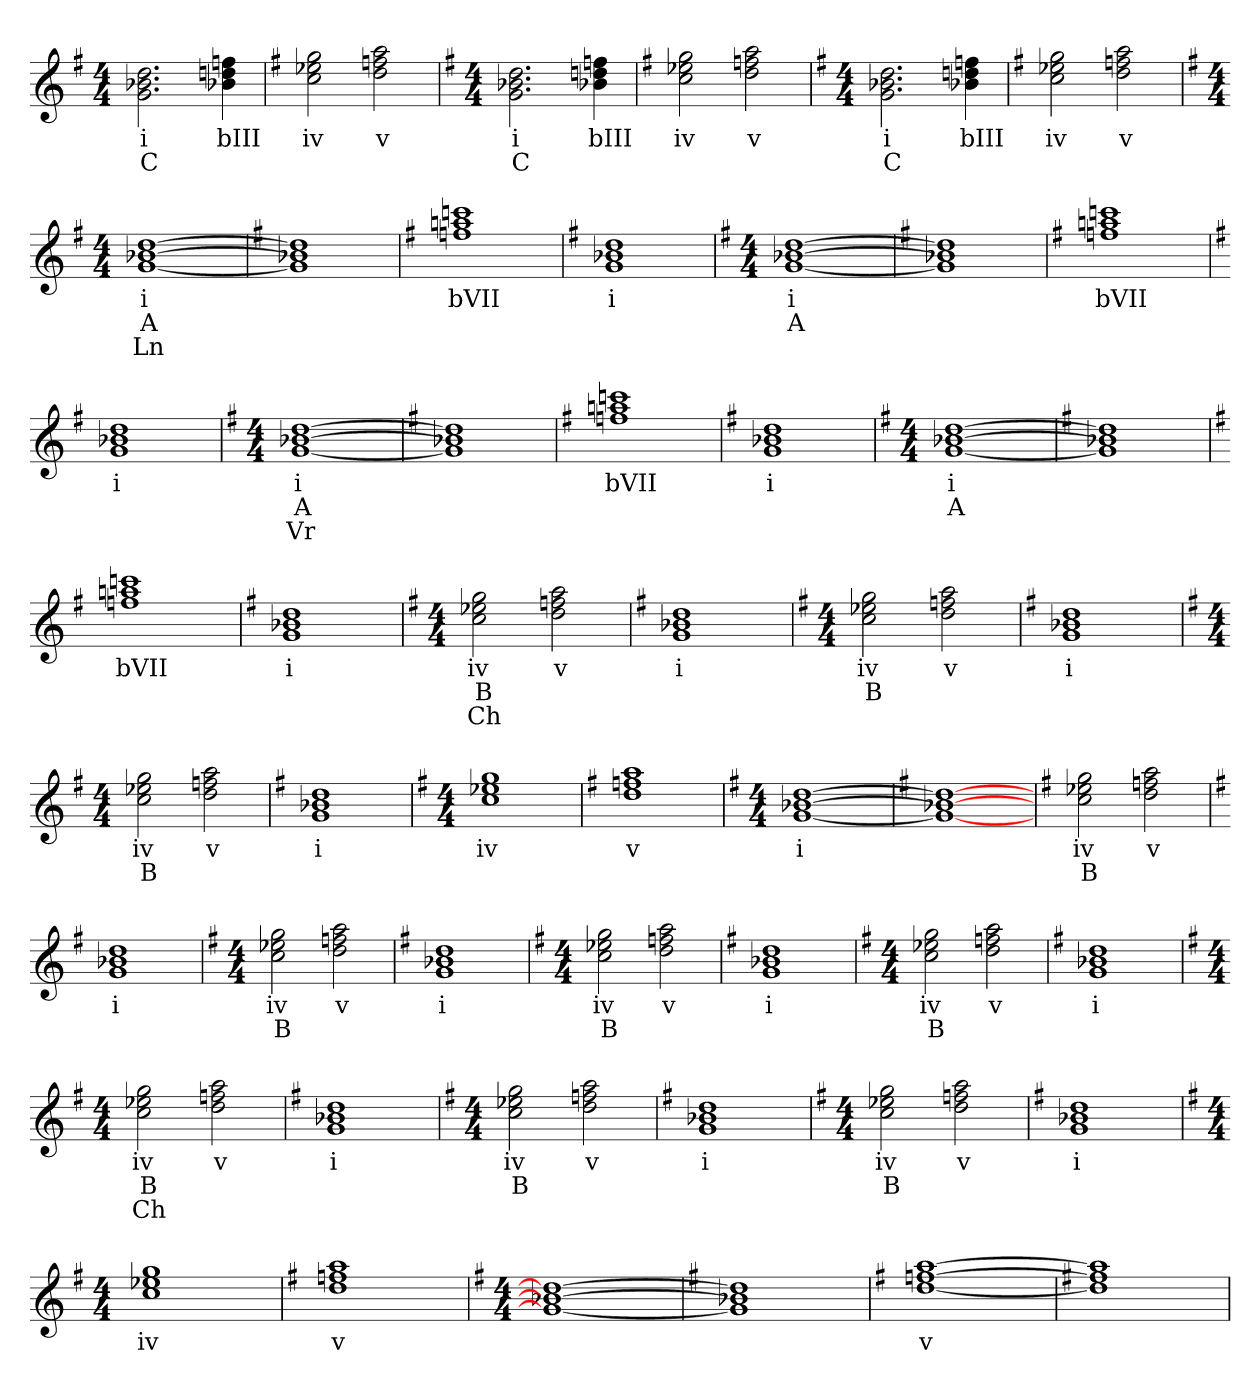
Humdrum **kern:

**kern	**text	**text	**text
*part1	*part1	*part1	*part1
*staff1	*staff1	*staff1	*staff1
*k[f#]	*	*	*
*G:	*	*	*
*M4/4	*	*	*
=	=	=	=
2.g 2.b-X 2.dd	i	C	.
4b-X 4ddn 4ffn	bIII	.	.
=	=	=	=
*k[f#]	*	*	*
*G:	*	*	*
2cc 2ee-X 2gg	iv	.	.
2dd 2ffn 2aa	v	.	.
=	=	=	=
*k[f#]	*	*	*
*G:	*	*	*
*M4/4	*	*	*
2.g 2.b-X 2.dd	i	C	.
4b-X 4ddn 4ffn	bIII	.	.
=	=	=	=
*k[f#]	*	*	*
*G:	*	*	*
2cc 2ee-X 2gg	iv	.	.
2dd 2ffn 2aa	v	.	.
=	=	=	=
*k[f#]	*	*	*
*G:	*	*	*
*M4/4	*	*	*
2.g 2.b-X 2.dd	i	C	.
4b-X 4ddn 4ffn	bIII	.	.
=	=	=	=
*k[f#]	*	*	*
*G:	*	*	*
2cc 2ee-X 2gg	iv	.	.
2dd 2ffn 2aa	v	.	.
=	=	=	=
*k[f#]	*	*	*
*G:	*	*	*
*M4/4	*	*	*
[1g [1b-X [1dd	i	A	Ln
=	=	=	=
*k[f#]	*	*	*
*G:	*	*	*
1g] 1b-X] 1dd]	.	.	.
=	=	=	=
*k[f#]	*	*	*
*G:	*	*	*
1ffn 1aan 1cccn	bVII	.	.
=	=	=	=
*k[f#]	*	*	*
*G:	*	*	*
1g 1b-X 1dd	i	.	.
=	=	=	=
*k[f#]	*	*	*
*G:	*	*	*
*M4/4	*	*	*
[1g [1b-X [1dd	i	A	.
=	=	=	=
*k[f#]	*	*	*
*G:	*	*	*
1g] 1b-X] 1dd]	.	.	.
=	=	=	=
*k[f#]	*	*	*
*G:	*	*	*
1ffn 1aan 1cccn	bVII	.	.
=	=	=	=
*k[f#]	*	*	*
*G:	*	*	*
1g 1b-X 1dd	i	.	.
=	=	=	=
*k[f#]	*	*	*
*G:	*	*	*
*M4/4	*	*	*
[1g [1b-X [1dd	i	A	Vr
=	=	=	=
*k[f#]	*	*	*
*G:	*	*	*
1g] 1b-X] 1dd]	.	.	.
=	=	=	=
*k[f#]	*	*	*
*G:	*	*	*
1ffn 1aan 1cccn	bVII	.	.
=	=	=	=
*k[f#]	*	*	*
*G:	*	*	*
1g 1b-X 1dd	i	.	.
=	=	=	=
*k[f#]	*	*	*
*G:	*	*	*
*M4/4	*	*	*
[1g [1b-X [1dd	i	A	.
=	=	=	=
*k[f#]	*	*	*
*G:	*	*	*
1g] 1b-X] 1dd]	.	.	.
=	=	=	=
*k[f#]	*	*	*
*G:	*	*	*
1ffn 1aan 1cccn	bVII	.	.
=	=	=	=
*k[f#]	*	*	*
*G:	*	*	*
1g 1b-X 1dd	i	.	.
=	=	=	=
*k[f#]	*	*	*
*G:	*	*	*
*M4/4	*	*	*
2cc 2ee-X 2gg	iv	B	Ch
2dd 2ffn 2aa	v	.	.
=	=	=	=
*k[f#]	*	*	*
*G:	*	*	*
1g 1b-X 1dd	i	.	.
=	=	=	=
*k[f#]	*	*	*
*G:	*	*	*
*M4/4	*	*	*
2cc 2ee-X 2gg	iv	B	.
2dd 2ffn 2aa	v	.	.
=	=	=	=
*k[f#]	*	*	*
*G:	*	*	*
1g 1b-X 1dd	i	.	.
=	=	=	=
*k[f#]	*	*	*
*G:	*	*	*
*M4/4	*	*	*
2cc 2ee-X 2gg	iv	B	.
2dd 2ffn 2aa	v	.	.
=	=	=	=
*k[f#]	*	*	*
*G:	*	*	*
1g 1b-X 1dd	i	.	.
=	=	=	=
*k[f#]	*	*	*
*G:	*	*	*
*M4/4	*	*	*
1cc 1ee-X 1gg	iv	.	.
=	=	=	=
*k[f#]	*	*	*
*G:	*	*	*
1dd 1ffn 1aa	v	.	.
=	=	=	=
*k[f#]	*	*	*
*G:	*	*	*
*M4/4	*	*	*
[1g [1b-X [1dd	i	.	.
=	=	=	=
*k[f#]	*	*	*
*G:	*	*	*
1g_ 1b-X_ 1dd_	.	.	.
=	=	=	=
*k[f#]	*	*	*
*G:	*	*	*
2cc 2ee-X 2gg	iv	B	.
2dd 2ffn 2aa	v	.	.
=	=	=	=
*k[f#]	*	*	*
*G:	*	*	*
1g 1b-X 1dd	i	.	.
=	=	=	=
*k[f#]	*	*	*
*G:	*	*	*
*M4/4	*	*	*
2cc 2ee-X 2gg	iv	B	.
2dd 2ffn 2aa	v	.	.
=	=	=	=
*k[f#]	*	*	*
*G:	*	*	*
1g 1b-X 1dd	i	.	.
=	=	=	=
*k[f#]	*	*	*
*G:	*	*	*
*M4/4	*	*	*
2cc 2ee-X 2gg	iv	B	.
2dd 2ffn 2aa	v	.	.
=	=	=	=
*k[f#]	*	*	*
*G:	*	*	*
1g 1b-X 1dd	i	.	.
=	=	=	=
*k[f#]	*	*	*
*G:	*	*	*
*M4/4	*	*	*
2cc 2ee-X 2gg	iv	B	.
2dd 2ffn 2aa	v	.	.
=	=	=	=
*k[f#]	*	*	*
*G:	*	*	*
1g 1b-X 1dd	i	.	.
=	=	=	=
*k[f#]	*	*	*
*G:	*	*	*
*M4/4	*	*	*
2cc 2ee-X 2gg	iv	B	Ch
2dd 2ffn 2aa	v	.	.
=	=	=	=
*k[f#]	*	*	*
*G:	*	*	*
1g 1b-X 1dd	i	.	.
=	=	=	=
*k[f#]	*	*	*
*G:	*	*	*
*M4/4	*	*	*
2cc 2ee-X 2gg	iv	B	.
2dd 2ffn 2aa	v	.	.
=	=	=	=
*k[f#]	*	*	*
*G:	*	*	*
1g 1b-X 1dd	i	.	.
=	=	=	=
*k[f#]	*	*	*
*G:	*	*	*
*M4/4	*	*	*
2cc 2ee-X 2gg	iv	B	.
2dd 2ffn 2aa	v	.	.
=	=	=	=
*k[f#]	*	*	*
*G:	*	*	*
1g 1b-X 1dd	i	.	.
=	=	=	=
*k[f#]	*	*	*
*G:	*	*	*
*M4/4	*	*	*
1cc 1ee-X 1gg	iv	.	.
=	=	=	=
*k[f#]	*	*	*
*G:	*	*	*
1dd 1ffn 1aa	v	.	.
=	=	=	=
*k[f#]	*	*	*
*G:	*	*	*
*M4/4	*	*	*
1g_ 1b-X_ 1dd_	.	.	.
=	=	=	=
*k[f#]	*	*	*
*G:	*	*	*
1g] 1b-X] 1dd]	.	.	.
=	=	=	=
*k[f#]	*	*	*
*G:	*	*	*
[1dd [1ffn [1aa	v	.	.
=	=	=	=
*k[f#]	*	*	*
*G:	*	*	*
1dd] 1ffn] 1aa]	.	.	.
=	=	=	=
*-	*-	*-	*-
